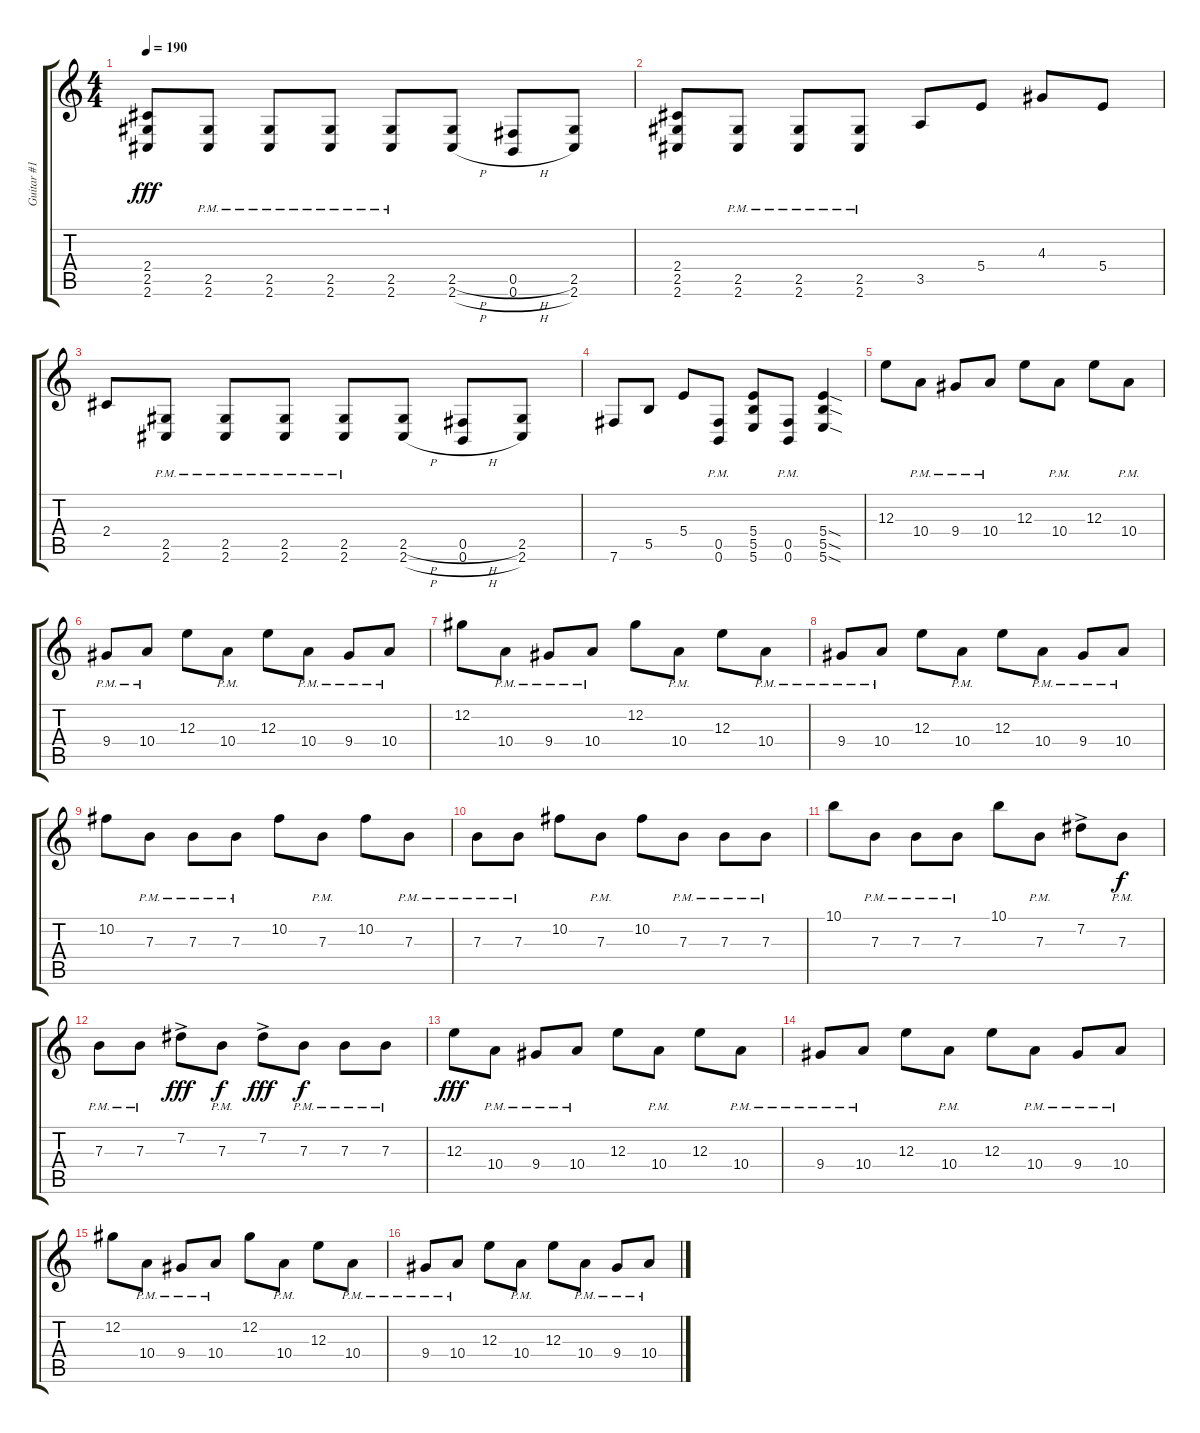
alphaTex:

\track ("Guitar #1" "Guitar #1") {instrument overdrivenguitar}
\staff {score tabs}
\tuning (Db4 Ab3 E3 B2 Gb2 B1) {hide}
\ts (4 4)
\tempo 190
\clef g2
\ks c
(2.4 2.5 2.6).8{dy fff} (2.5{pm} 2.6{pm}).8 (2.5{pm} 2.6{pm}).8 (2.5{pm} 2.6{pm}).8 (2.5{pm} 2.6{pm}).8 (2.5{h} 2.6{h}).8 (0.5{h} 0.6{h}).8 (2.5 2.6).8 |
(2.4 2.5 2.6).8 (2.5{pm} 2.6{pm}).8 (2.5{pm} 2.6{pm}).8 (2.5{pm} 2.6{pm}).8 3.5.8 5.4.8 4.3.8 5.4.8 |
2.4.8 (2.5{pm} 2.6{pm}).8 (2.5{pm} 2.6{pm}).8 (2.5{pm} 2.6{pm}).8 (2.5{pm} 2.6{pm}).8 (2.5{h} 2.6{h}).8 (0.5{h} 0.6{h}).8 (2.5 2.6).8 |
7.6.8 5.5.8 5.4.8 (0.5{pm} 0.6{pm}).8 (5.4 5.5 5.6).8 (0.5{pm} 0.6{pm}).8 (5.4{sod} 5.5{sod} 5.6{sod}).4 |
12.3.8{balance 8} 10.4{pm}.8 9.4{pm}.8 10.4{pm}.8 12.3.8 10.4{pm}.8 12.3.8 10.4{pm}.8 |
9.4{pm}.8 10.4{pm}.8 12.3.8 10.4{pm}.8 12.3.8 10.4{pm}.8 9.4{pm}.8 10.4{pm}.8 |
12.2.8 10.4{pm}.8 9.4{pm}.8 10.4{pm}.8 12.2.8 10.4{pm}.8 12.3.8 10.4{pm}.8 |
9.4{pm}.8 10.4{pm}.8 12.3.8 10.4{pm}.8 12.3.8 10.4{pm}.8 9.4{pm}.8 10.4{pm}.8 |
10.2.8 7.3{pm}.8 7.3{pm}.8 7.3{pm}.8 10.2.8 7.3{pm}.8 10.2.8 7.3{pm}.8 |
7.3{pm}.8 7.3{pm}.8 10.2.8 7.3{pm}.8 10.2.8 7.3{pm}.8 7.3{pm}.8 7.3{pm}.8 |
10.1.8 7.3{pm}.8 7.3{pm}.8 7.3{pm}.8 10.1.8 7.3{pm}.8 7.2{ac}.8 7.3{pm}.8{dy f} |
7.3{pm}.8 7.3{pm}.8 7.2{ac}.8{dy fff} 7.3{pm}.8{dy f} 7.2{ac}.8{dy fff} 7.3{pm}.8{dy f} 7.3{pm}.8 7.3{pm}.8 |
12.3.8{dy fff} 10.4{pm}.8 9.4{pm}.8 10.4{pm}.8 12.3.8 10.4{pm}.8 12.3.8 10.4{pm}.8 |
9.4{pm}.8 10.4{pm}.8 12.3.8 10.4{pm}.8 12.3.8 10.4{pm}.8 9.4{pm}.8 10.4{pm}.8 |
12.2.8 10.4{pm}.8 9.4{pm}.8 10.4{pm}.8 12.2.8 10.4{pm}.8 12.3.8 10.4{pm}.8 |
9.4{pm}.8 10.4{pm}.8 12.3.8 10.4{pm}.8 12.3.8 10.4{pm}.8 9.4{pm}.8 10.4{pm}.8
